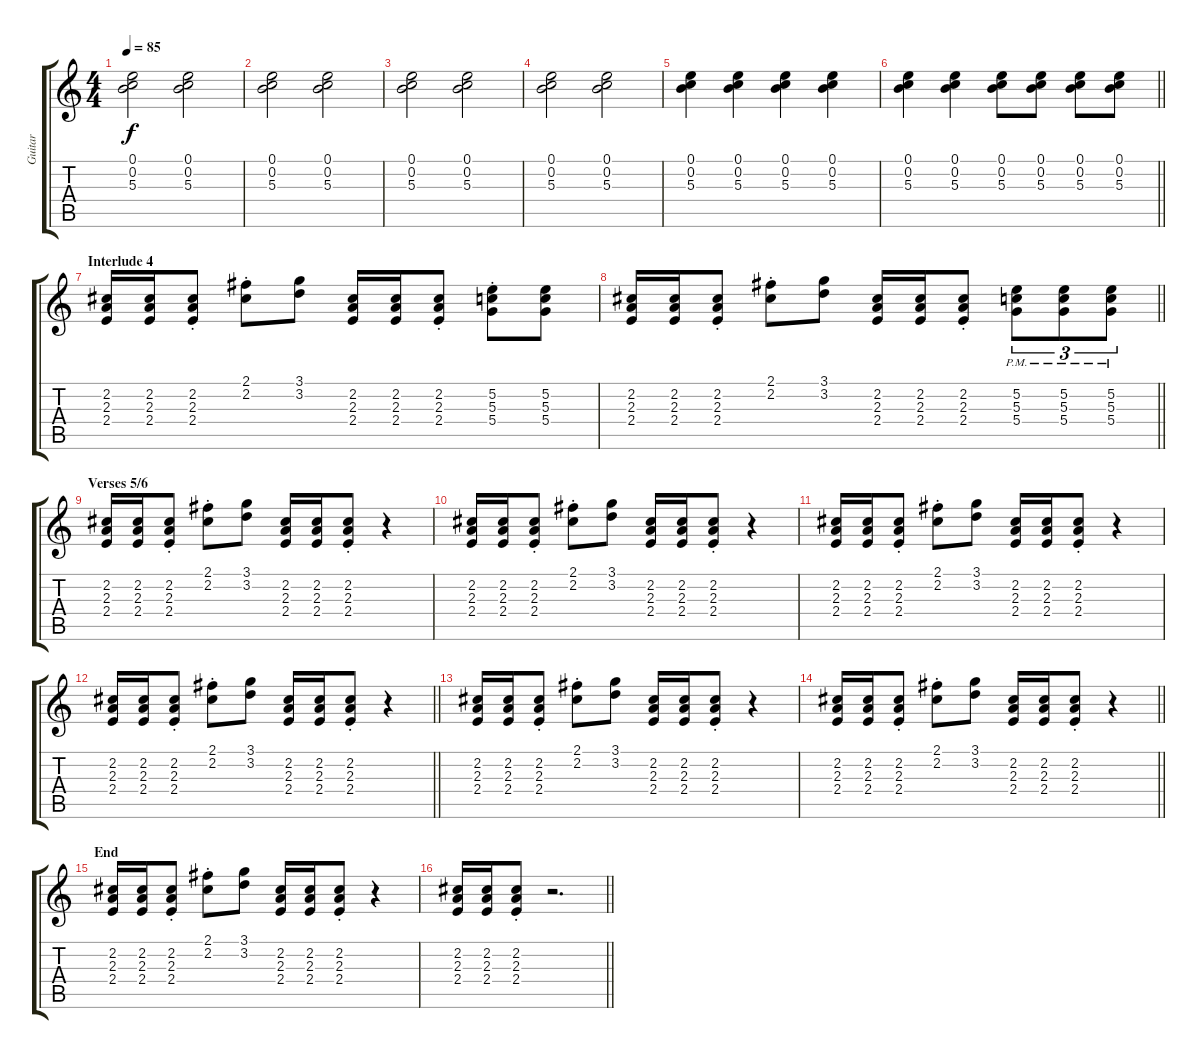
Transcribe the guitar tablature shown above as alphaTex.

\track ("Guitar" "Guitar") {instrument distortionguitar}
\staff {score tabs}
\tuning (E4 B3 G3 D3 A2 E2) {hide}
\ts (4 4)
\tempo 85
\clef g2
\ks c
(0.1 0.2 5.3).2{dy f} (0.1 0.2 5.3).2 |
(0.1 0.2 5.3).2 (0.1 0.2 5.3).2 |
(0.1 0.2 5.3).2 (0.1 0.2 5.3).2 |
(0.1 0.2 5.3).2 (0.1 0.2 5.3).2 |
(0.1 0.2 5.3).4 (0.1 0.2 5.3).4 (0.1 0.2 5.3).4 (0.1 0.2 5.3).4 |
\barLineRight lightlight
(0.1 0.2 5.3).4 (0.1 0.2 5.3).4 (0.1 0.2 5.3).8 (0.1 0.2 5.3).8 (0.1 0.2 5.3).8 (0.1 0.2 5.3).8 |
\section ("" "Interlude 4")
(2.2 2.3 2.4).16 (2.2 2.3 2.4).16 (2.2{st} 2.3{st} 2.4{st}).8 (2.1{st} 2.2{st}).8 (3.1 3.2).8 (2.2 2.3 2.4).16 (2.2 2.3 2.4).16 (2.2{st} 2.3{st} 2.4{st}).8 (5.2{st} 5.3{st} 5.4{st}).8 (5.2 5.3 5.4).8 |
\barLineRight lightlight
(2.2 2.3 2.4).16 (2.2 2.3 2.4).16 (2.2{st} 2.3{st} 2.4{st}).8 (2.1{st} 2.2{st}).8 (3.1 3.2).8 (2.2 2.3 2.4).16 (2.2 2.3 2.4).16 (2.2{st} 2.3{st} 2.4{st}).8 (5.2{pm} 5.3{pm} 5.4{pm}).8{tu (3 2)} (5.2{pm} 5.3{pm} 5.4{pm}).8{tu (3 2)} (5.2{pm} 5.3{pm} 5.4{pm}).8{tu (3 2)} |
\section ("" "Verses 5/6")
(2.2 2.3 2.4).16 (2.2 2.3 2.4).16 (2.2{st} 2.3{st} 2.4{st}).8 (2.1{st} 2.2{st}).8 (3.1 3.2).8 (2.2 2.3 2.4).16 (2.2 2.3 2.4).16 (2.2{st} 2.3{st} 2.4{st}).8 r.4 |
(2.2 2.3 2.4).16 (2.2 2.3 2.4).16 (2.2{st} 2.3{st} 2.4{st}).8 (2.1{st} 2.2{st}).8 (3.1 3.2).8 (2.2 2.3 2.4).16 (2.2 2.3 2.4).16 (2.2{st} 2.3{st} 2.4{st}).8 r.4 |
(2.2 2.3 2.4).16 (2.2 2.3 2.4).16 (2.2{st} 2.3{st} 2.4{st}).8 (2.1{st} 2.2{st}).8 (3.1 3.2).8 (2.2 2.3 2.4).16 (2.2 2.3 2.4).16 (2.2{st} 2.3{st} 2.4{st}).8 r.4 |
\barLineRight lightlight
(2.2 2.3 2.4).16 (2.2 2.3 2.4).16 (2.2{st} 2.3{st} 2.4{st}).8 (2.1{st} 2.2{st}).8 (3.1 3.2).8 (2.2 2.3 2.4).16 (2.2 2.3 2.4).16 (2.2{st} 2.3{st} 2.4{st}).8 r.4 |
(2.2 2.3 2.4).16 (2.2 2.3 2.4).16 (2.2{st} 2.3{st} 2.4{st}).8 (2.1{st} 2.2{st}).8 (3.1 3.2).8 (2.2 2.3 2.4).16 (2.2 2.3 2.4).16 (2.2{st} 2.3{st} 2.4{st}).8 r.4 |
\barLineRight lightlight
(2.2 2.3 2.4).16 (2.2 2.3 2.4).16 (2.2{st} 2.3{st} 2.4{st}).8 (2.1{st} 2.2{st}).8 (3.1 3.2).8 (2.2 2.3 2.4).16 (2.2 2.3 2.4).16 (2.2{st} 2.3{st} 2.4{st}).8 r.4 |
\section ("" "End")
(2.2 2.3 2.4).16 (2.2 2.3 2.4).16 (2.2{st} 2.3{st} 2.4{st}).8 (2.1{st} 2.2{st}).8 (3.1 3.2).8 (2.2 2.3 2.4).16 (2.2 2.3 2.4).16 (2.2{st} 2.3{st} 2.4{st}).8 r.4 |
\barLineRight lightlight
(2.2 2.3 2.4).16 (2.2 2.3 2.4).16 (2.2{st} 2.3{st} 2.4{st}).8 r.2{d}
